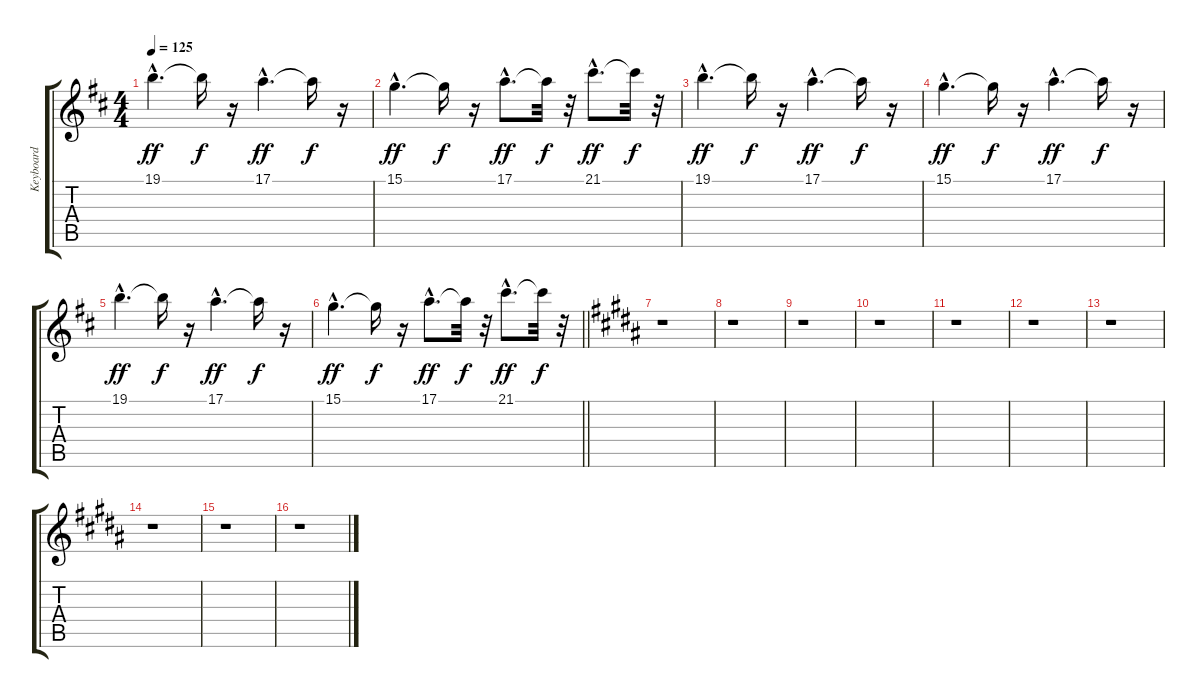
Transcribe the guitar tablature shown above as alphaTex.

\track ("Keyboard" "Keyboard") {instrument stringensemble1}
\staff {score tabs}
\tuning (E4 B3 G3 D3 A2 E2) {hide}
\ts (4 4)
\tempo 125
\clef g2
\ks d
19.1{hac}.4{d dy ff} 19.1{t}.16{dy f} r.16 17.1{hac}.4{d dy ff} 17.1{t}.16{dy f} r.16 |
15.1{hac}.4{d dy ff} 15.1{t}.16{dy f} r.16 17.1{hac}.8{d dy ff} 17.1{t}.32{dy f} r.32 21.1{hac}.8{d dy ff} 21.1{t}.32{dy f} r.32 |
19.1{hac}.4{d dy ff} 19.1{t}.16{dy f} r.16 17.1{hac}.4{d dy ff} 17.1{t}.16{dy f} r.16 |
15.1{hac}.4{d dy ff} 15.1{t}.16{dy f} r.16 17.1{hac}.4{d dy ff} 17.1{t}.16{dy f} r.16 |
19.1{hac}.4{d dy ff} 19.1{t}.16{dy f} r.16 17.1{hac}.4{d dy ff} 17.1{t}.16{dy f} r.16 |
\barLineRight lightlight
15.1{hac}.4{d dy ff} 15.1{t}.16{dy f} r.16 17.1{hac}.8{d dy ff} 17.1{t}.32{dy f} r.32 21.1{hac}.8{d dy ff} 21.1{t}.32{dy f} r.32 |
\ks b
r.1 |
r.1 |
r.1 |
r.1 |
r.1 |
r.1 |
r.1 |
r.1 |
r.1 |
r.1
